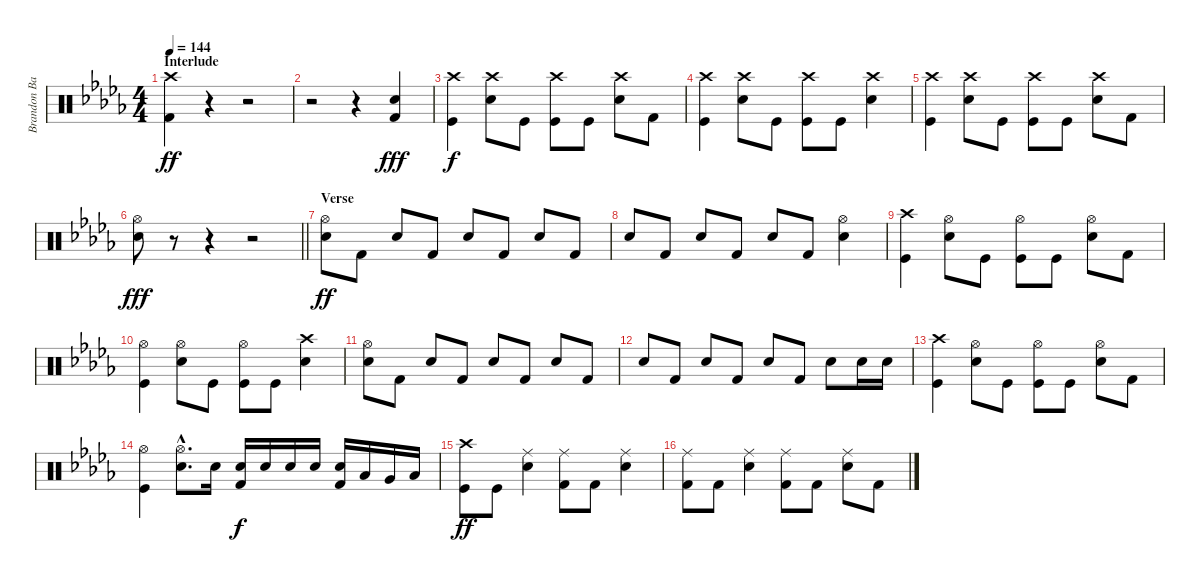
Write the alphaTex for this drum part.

\track ("Brandon Barnes - Drums" "Brandon Ba") {instrument percussion}
\staff {score}
\articulation defaults
\ts (4 4)
\section ("" "Interlude")
\tempo 144
\clef neutral
\ks db
("Crash high (hit)" "Kick (hit) 2").4{dy ff} r.4 r.2 |
r.2 r.4 ("Snare (hit) 2" "Kick (hit) 2").4{dy fff} |
("Kick (hit)" "Crash high (hit)").4{dy f} ("Snare (hit) 2" "Crash high (hit)").8 "Kick (hit)".8 ("Kick (hit)" "Crash high (hit)").8 "Kick (hit)".8 ("Snare (hit) 2" "Crash high (hit)").8 "Kick (hit) 2".8 |
("Kick (hit)" "Crash high (hit)").4 ("Snare (hit) 2" "Crash high (hit)").8 "Kick (hit)".8 ("Kick (hit)" "Crash high (hit)").8 "Kick (hit)".8 ("Snare (hit) 2" "Crash high (hit)").4 |
("Kick (hit)" "Crash high (hit)").4 ("Snare (hit) 2" "Crash high (hit)").8 "Kick (hit)".8 ("Kick (hit)" "Crash high (hit)").8 "Kick (hit)".8 ("Snare (hit) 2" "Crash high (hit)").8 "Kick (hit) 2".8 |
\barLineRight lightlight
("Snare (hit) 2" "Hi-Hat (open)").8{dy fff} r.8 r.4 r.2 |
\section ("" "Verse")
("Hi-Hat (open)" "Snare (hit) 2").8{dy ff} "Kick (hit) 2".8 "Snare (hit) 2".8 "Kick (hit) 2".8 "Snare (hit) 2".8 "Kick (hit) 2".8 "Snare (hit) 2".8 "Kick (hit) 2".8 |
"Snare (hit) 2".8 "Kick (hit) 2".8 "Snare (hit) 2".8 "Kick (hit) 2".8 "Snare (hit) 2".8 "Kick (hit) 2".8 ("Snare (hit) 2" "Hi-Hat (open)").4 |
("Kick (hit)" "Crash high (hit)").4 ("Snare (hit) 2" "Hi-Hat (open)").8 "Kick (hit)".8 ("Kick (hit)" "Hi-Hat (open)").8 "Kick (hit)".8 ("Snare (hit) 2" "Hi-Hat (open)").8 "Kick (hit) 2".8 |
("Kick (hit)" "Hi-Hat (open)").4 ("Snare (hit) 2" "Hi-Hat (open)").8 "Kick (hit)".8 ("Kick (hit)" "Hi-Hat (open)").8 "Kick (hit)".8 ("Snare (hit) 2" "Crash high (hit)").4 |
("Snare (hit) 2" "Hi-Hat (open)").8 "Kick (hit) 2".8 "Snare (hit) 2".8 "Kick (hit) 2".8 "Snare (hit) 2".8 "Kick (hit) 2".8 "Snare (hit) 2".8 "Kick (hit) 2".8 |
"Snare (hit) 2".8 "Kick (hit) 2".8 "Snare (hit) 2".8 "Kick (hit) 2".8 "Snare (hit) 2".8 "Kick (hit) 2".8 "Snare (hit) 2".8 "Snare (hit) 2".16 "Snare (hit) 2".16 |
("Kick (hit)" "Crash high (hit)").4 ("Snare (hit) 2" "Hi-Hat (open)").8 "Kick (hit)".8 ("Kick (hit)" "Hi-Hat (open)").8 "Kick (hit)".8 ("Snare (hit) 2" "Hi-Hat (open)").8 "Kick (hit) 2".8 |
("Kick (hit)" "Hi-Hat (open)").4 ("Snare (hit) 2"{hac} "Hi-Hat (open)"{hac}).8{d} "Snare (hit) 2".16 ("Snare (hit) 2" "Kick (hit) 2").16{dy f} "Snare (hit) 2".16 "Snare (hit) 2".16 "Snare (hit) 2".16 ("Snare (hit) 2" "Kick (hit) 2").16 "Low Tom (hit)".16 "Very Low Tom (hit)".16 "Low Floor Tom (hit)".16 |
("Crash high (hit)" "Kick (hit)").8{dy ff} "Kick (hit)".8 ("Snare (hit) 2" "Ride (middle)").4 ("Kick (hit) 2" "Ride (middle)").8 "Kick (hit) 2".8 ("Snare (hit) 2" "Ride (middle)").4 |
("Kick (hit) 2" "Ride (middle)").8 "Kick (hit) 2".8 ("Snare (hit) 2" "Ride (middle)").4 ("Kick (hit) 2" "Ride (middle)").8 "Kick (hit) 2".8 ("Snare (hit) 2" "Ride (middle)").8 "Kick (hit) 2".8
